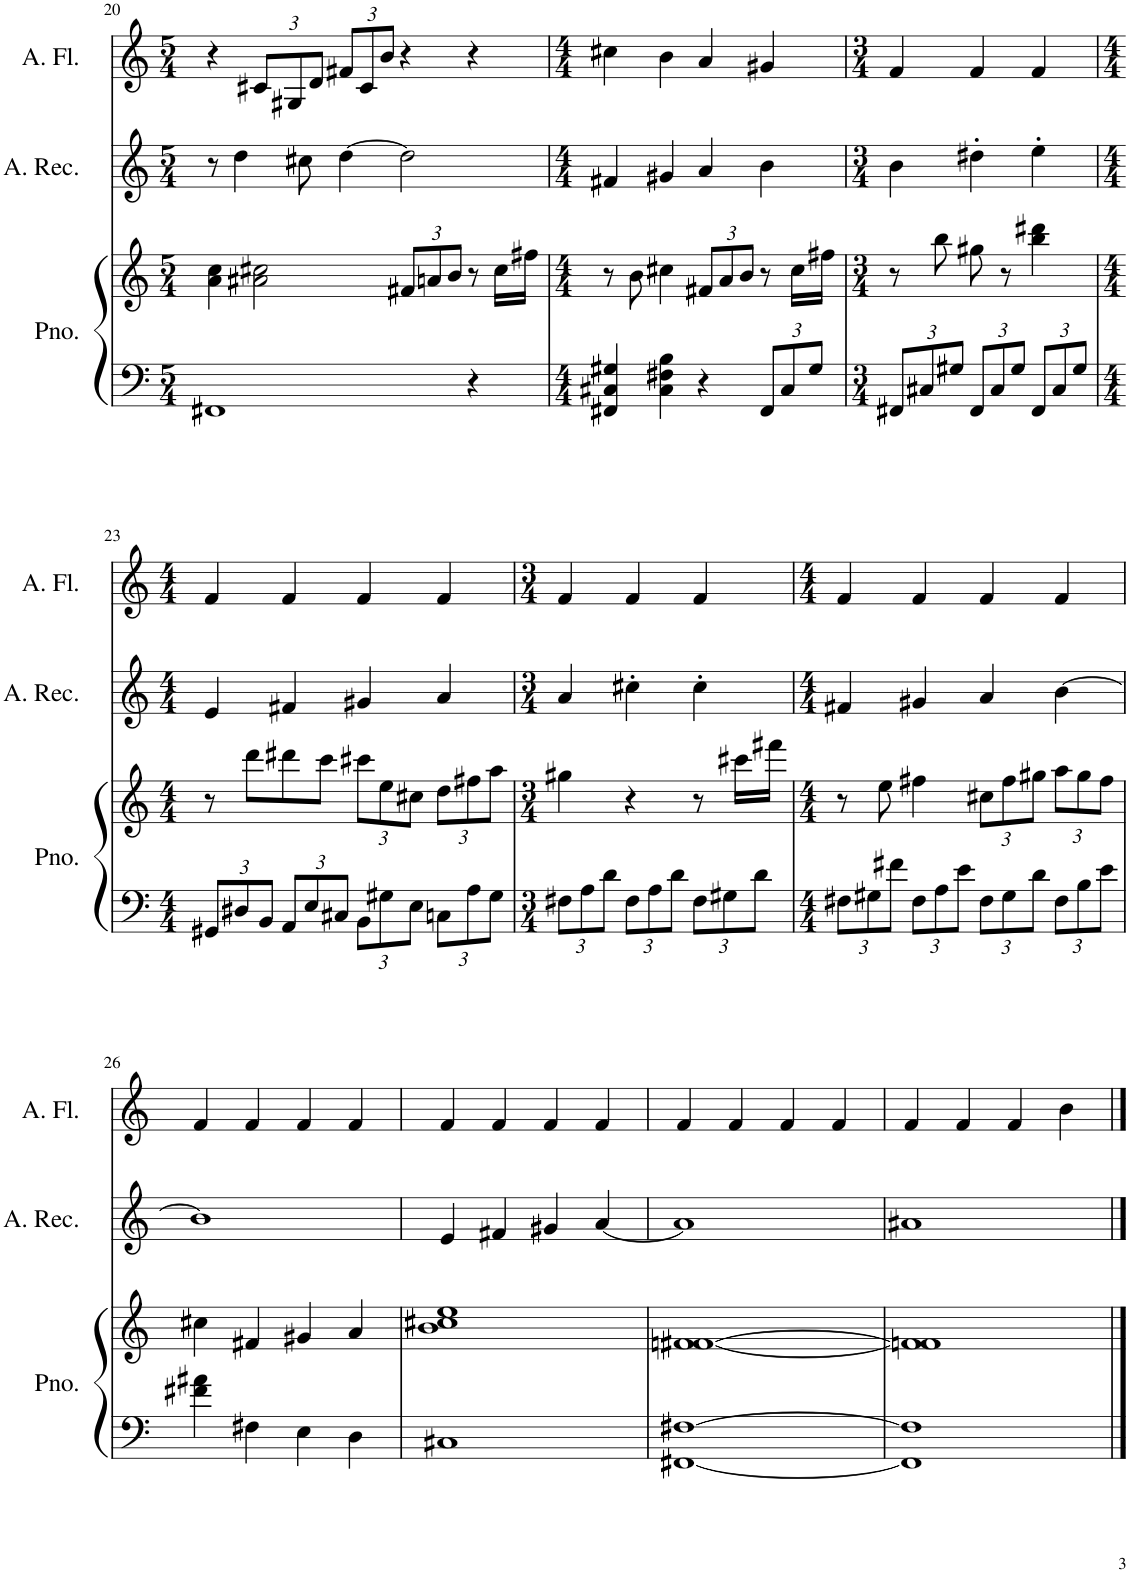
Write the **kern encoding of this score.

**kern	**kern	**kern	**kern
*part3	*part3	*part2	*part1
*staff4	*staff3	*staff2	*staff1
*I"Piano	*	*I"Alto Recorder	*I"Alto Flute
*I'Pno.	*	*I'A. Rec.	*I'A. Fl.
!!LO:PB:g=z
*clefF4	*clefG2	*clefG2	*clefG2
*k[]	*k[]	*k[]	*k[]
*M5/4	*M5/4	*M5/4	*M5/4
=20	=20	=20	=20
1FF#X	4a\ 4cc\	8r	4r
.	.	4dd\	.
*	*	*	*Xbrackettup
.	2a#X\ 2cc#X\	.	12c#X/L
.	.	.	12G#X/
.	.	8cc#X\	.
.	.	.	12d/J
.	.	[4dd\	12f#X/L
.	.	.	12c#/
.	.	.	12b/J
*	*Xbrackettup	*	*
.	12f#X/L	2dd\]	4r
.	12an/	.	.
.	12b/J	.	.
4r	8r	.	4r
.	16cc#\LL	.	.
.	16ff#X\JJ	.	.
=21	=21	=21	=21
*M4/4	*M4/4	*M4/4	*M4/4
4FF#X/ 4C#X/ 4G#X/	8r	4f#X/	4cc#X\
.	8b\	.	.
4C#\ 4F#X\ 4B\	4cc#X\	4g#X/	4b\
4r	12f#X/L	4a/	4a/
.	12a/	.	.
.	12b/J	.	.
*Xbrackettup	*	*	*
12FF#/L	8r	4b\	4g#X/
12C#/	.	.	.
.	16cc#\LL	.	.
12G#/J	.	.	.
.	16ff#X\JJ	.	.
=22	=22	=22	=22
*M3/4	*M3/4	*M3/4	*M3/4
12FF#X/L	8r	4b\	4f/
12C#X/	.	.	.
.	8bb\	.	.
12G#X/J	.	.	.
12FF#/L	8gg#X\	4dd#X'\	4f/
12C#/	.	.	.
.	8r	.	.
12G#/J	.	.	.
12FF#/L	4bb\ 4ddd#X\	4ee'\	4f/
12C#/	.	.	.
12G#/J	.	.	.
!!LO:LB:g=z
=23	=23	=23	=23
*M4/4	*M4/4	*M4/4	*M4/4
12GG#X/L	8r	4e/	4f/
12D#X/	.	.	.
.	8ddd\L	.	.
12BB/J	.	.	.
12AA/L	8ddd#X\	4f#X/	4f/
12E/	.	.	.
.	8ccc\J	.	.
12C#X/J	.	.	.
12BB\L	12ccc#X\L	4g#X/	4f/
12G#X\	12ee\	.	.
12E\J	12cc#X\J	.	.
12Cn\L	12dd\L	4a/	4f/
12A\	12ff#X\	.	.
12G#\J	12aa\J	.	.
=24	=24	=24	=24
*M3/4	*M3/4	*M3/4	*M3/4
12F#X\L	4gg#X\	4a/	4f/
12A\	.	.	.
12d\J	.	.	.
12F#\L	4r	4cc#X'\	4f/
12A\	.	.	.
12d\J	.	.	.
12F#\L	8r	4cc#'\	4f/
12G#X\	.	.	.
.	16ccc#X\LL	.	.
12d\J	.	.	.
.	16fff#X\JJ	.	.
=25	=25	=25	=25
*M4/4	*M4/4	*M4/4	*M4/4
12F#X\L	8r	4f#X/	4f/
12G#X\	.	.	.
.	8ee\	.	.
12f#X\J	.	.	.
12F#\L	4ff#X\	4g#X/	4f/
12A\	.	.	.
12e\J	.	.	.
12F#\L	12cc#X\L	4a/	4f/
12G#\	12ff#\	.	.
12d\J	12gg#X\J	.	.
12F#\L	12aa\L	[4b\	4f/
12B\	12gg#\	.	.
12e\J	12ff#\J	.	.
!!LO:LB:g=z
=26	=26	=26	=26
4f#X\ 4a#X\	4cc#X\	1b]	4f/
4F#X\	4f#X/	.	4f/
4E\	4g#X/	.	4f/
4D\	4a/	.	4f/
=27	=27	=27	=27
1C#X	1b 1cc#X 1ee	4e/	4f/
.	.	4f#X/	4f/
.	.	4g#X/	4f/
.	.	[4a/	4f/
=28	=28	=28	=28
[1FF#X [1F#X	[1fn [1f#X	1a]	4f/
.	.	.	4f/
.	.	.	4f/
.	.	.	4f/
=29	=29	=29	=29
1FF#] 1F#]	1fn] 1f#]	1a#X	4f/
.	.	.	4f/
.	.	.	4f/
.	.	.	4b\
==	==	==	==
*-	*-	*-	*-
